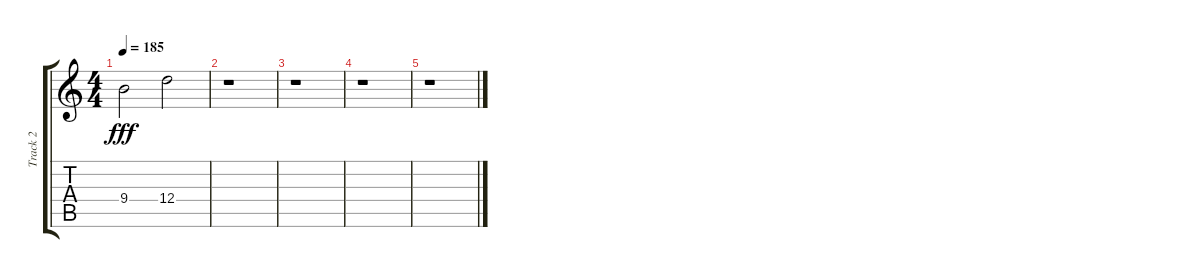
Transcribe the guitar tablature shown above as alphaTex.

\track ("Track 2" "Track 2") {instrument overdrivenguitar}
\staff {score tabs}
\tuning (E4 B3 G3 D3 A2 E2) {hide}
\ts (4 4)
\tempo 185
\clef g2
\ks c
9.4.2{dy fff} 12.4.2 |
r.1 |
r.1 |
r.1 |
r.1
